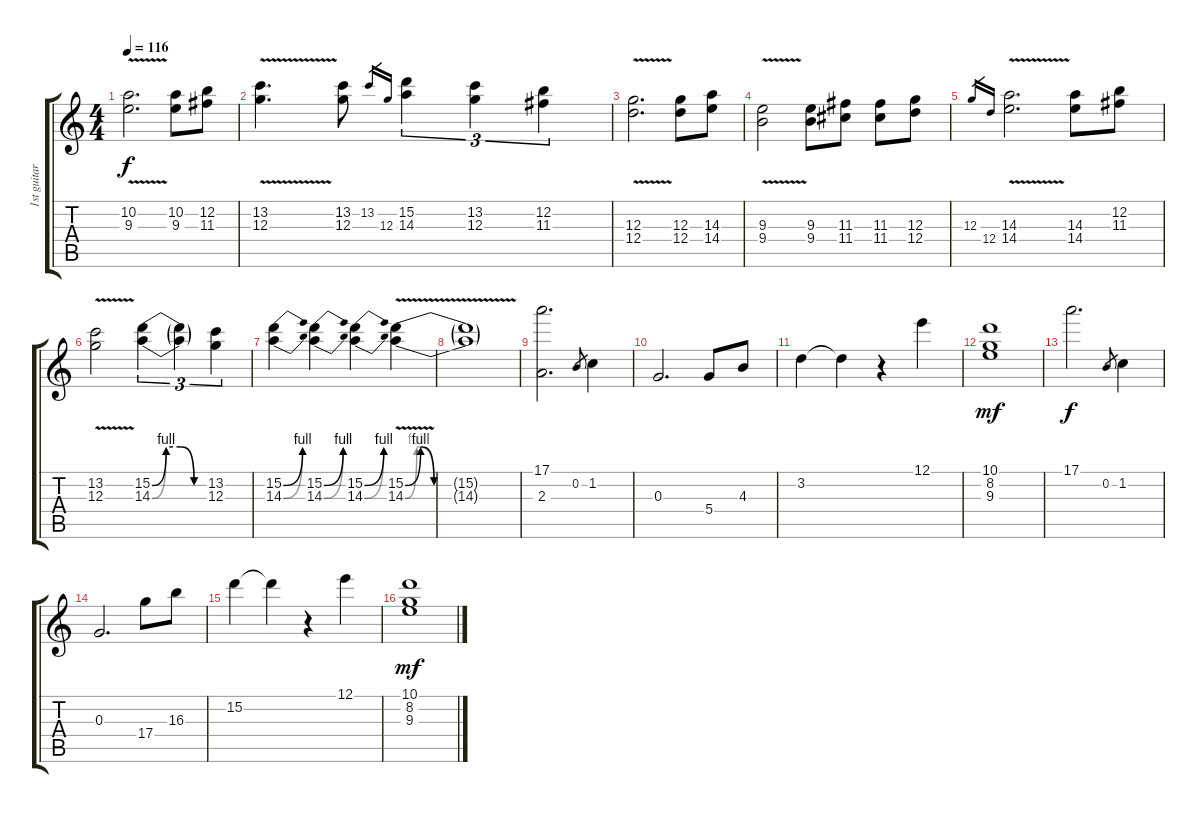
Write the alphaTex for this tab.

\track ("1st guitar" "1st guitar") {mute instrument overdrivenguitar}
\staff {score tabs}
\tuning (E4 B3 G3 D3 A2 E2) {hide}
\ts (4 4)
\tempo 116
\clef g2
\ks c
(10.2{v} 9.3{v}).2{d dy f volume 15 instrument overdrivenguitar} (10.2 9.3).8 (12.2 11.3).8 |
(13.2{v} 12.3{v}).4{d} (13.2 12.3).8 13.2.16{gr} 12.3.16{gr} (15.2 14.3).4{tu (3 2)} (13.2 12.3).4{tu (3 2)} (12.2 11.3).4{tu (3 2)} |
(12.3{v} 12.4{v}).2{d} (12.3 12.4).8 (14.3 14.4).8 |
(9.3{v} 9.4{v}).2 (9.3 9.4).8 (11.3 11.4).8 (11.3 11.4).8 (12.3 12.4).8 |
12.3.16{gr} 12.4.16{gr} (14.3{v} 14.4{v}).2{d} (14.3 14.4).8 (12.2 11.3).8 |
(13.2{v} 12.3{v}).2 (15.2{be (custom 0 0 15 4 30 4 45 0 60 0)} 14.3{be (custom 0 0 15 4 30 4 45 0 60 0)}).4{tu (3 2)} (15.2{t} 14.3{t}).4{tu (3 2)} (13.2 12.3).4{tu (3 2)} |
(15.2{be (bend 0 0 60 4)} 14.3{be (bend 0 0 60 4)}).4 (15.2{be (bend 0 0 60 4)} 14.3{be (bend 0 0 60 4)}).4 (15.2{be (bend 0 0 60 4)} 14.3{be (bend 0 0 60 4)}).4 (15.2{be (custom 0 0 8 4 15 0 30 0 45 0 60 0) v} 14.3{be (custom 0 0 6 4 15 0 30 0 45 0 60 0) v}).4 |
(15.2{t} 14.3{t}).1 |
(17.1 2.3).2{d volume 12 instrument distortionguitar} 0.2.8{gr} 1.2.4 |
0.3.2{d} 5.4.8 4.3.8 |
3.2.4 3.2{t}.4 r.4 12.1.4 |
(10.1 8.2 9.3).1{dy mf} |
17.1.2{d dy f volume 12 instrument distortionguitar} 0.2.8{gr} 1.2.4 |
0.3.2{d} 17.4.8 16.3.8 |
15.2.4 15.2{t}.4 r.4 12.1.4 |
(10.1 8.2 9.3).1{dy mf}
